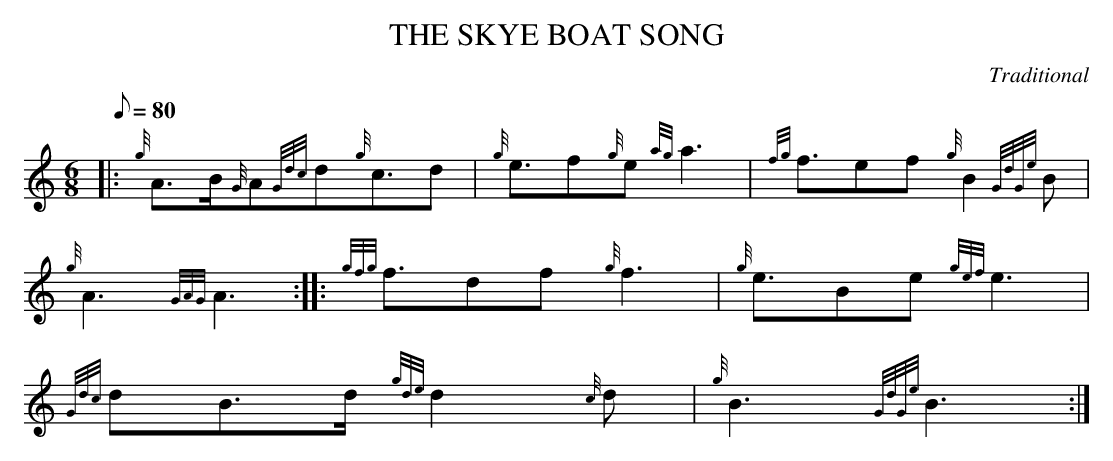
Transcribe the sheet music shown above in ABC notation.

X:1
T:THE SKYE BOAT SONG
M:6/8
L:1/8
Q:80
C:Traditional
K:HP
|: {g}A3/2B/2{G}A{Gdc}d{g}c3/2d|
{g}e3/2f{g}e{ag}a3|
{fg}f3/2ef{g}B2{GdGe}B|  !
{g}A3{GAG}A3:| |:
{gfg}f3/2df{g}f3|
{g}e3/2Be{gef}e3|  !
{Gdc}dB3/2d/2{gde}d2{c}d|
{g}B3{GdGe}B3:|

